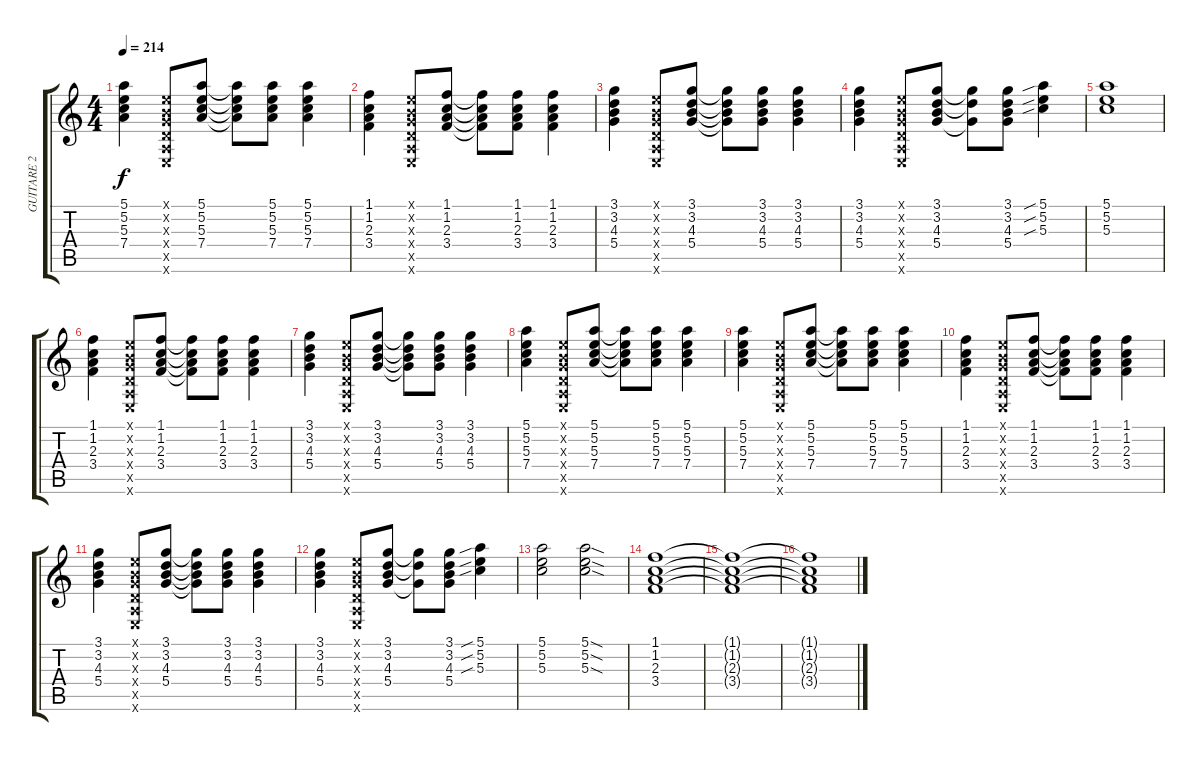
\track ("GUITARE 2" "GUITARE 2") {instrument overdrivenguitar}
\staff {score tabs}
\tuning (E4 B3 G3 D3 A2 E2) {hide}
\ts (4 4)
\tempo 214
\clef g2
\ks c
(5.1 5.2 5.3 7.4).4{dy f} (0.1{x} 0.2{x} 0.3{x} 0.4{x} 0.5{x} 0.6{x}).8 (5.1 5.2 5.3 7.4).8 (5.1{t} 5.2{t} 5.3{t} 7.4{t}).8 (5.1 5.2 5.3 7.4).8 (5.1 5.2 5.3 7.4).4 |
(1.1 1.2 2.3 3.4).4 (0.1{x} 0.2{x} 0.3{x} 0.4{x} 0.5{x} 0.6{x}).8 (1.1 1.2 2.3 3.4).8 (1.1{t} 1.2{t} 2.3{t} 3.4{t}).8 (1.1 1.2 2.3 3.4).8 (1.1 1.2 2.3 3.4).4 |
(3.1 3.2 4.3 5.4).4 (0.1{x} 0.2{x} 0.3{x} 0.4{x} 0.5{x} 0.6{x}).8 (3.1 3.2 4.3 5.4).8 (3.1{t} 3.2{t} 4.3{t} 5.4{t}).8 (3.1 3.2 4.3 5.4).8 (3.1 3.2 4.3 5.4).4 |
(3.1 3.2 4.3 5.4).4 (0.1{x} 0.2{x} 0.3{x} 0.4{x} 0.5{x} 0.6{x}).8 (3.1 3.2 4.3 5.4).8 (3.1{t} 3.2{t} 5.4{t}).8 (3.1 3.2 4.3 5.4).8 (5.1{sib} 5.2{sib} 5.3{sib}).4 |
(5.1 5.2 5.3).1 |
(1.1 1.2 2.3 3.4).4 (0.1{x} 0.2{x} 0.3{x} 0.4{x} 0.5{x} 0.6{x}).8 (1.1 1.2 2.3 3.4).8 (1.1{t} 1.2{t} 2.3{t} 3.4{t}).8 (1.1 1.2 2.3 3.4).8 (1.1 1.2 2.3 3.4).4 |
(3.1 3.2 4.3 5.4).4 (0.1{x} 0.2{x} 0.3{x} 0.4{x} 0.5{x} 0.6{x}).8 (3.1 3.2 4.3 5.4).8 (3.1{t} 3.2{t} 4.3{t} 5.4{t}).8 (3.1 3.2 4.3 5.4).8 (3.1 3.2 4.3 5.4).4 |
(5.1 5.2 5.3 7.4).4 (0.1{x} 0.2{x} 0.3{x} 0.4{x} 0.5{x} 0.6{x}).8 (5.1 5.2 5.3 7.4).8 (5.1{t} 5.2{t} 5.3{t} 7.4{t}).8 (5.1 5.2 5.3 7.4).8 (5.1 5.2 5.3 7.4).4 |
(5.1 5.2 5.3 7.4).4 (0.1{x} 0.2{x} 0.3{x} 0.4{x} 0.5{x} 0.6{x}).8 (5.1 5.2 5.3 7.4).8 (5.1{t} 5.2{t} 5.3{t} 7.4{t}).8 (5.1 5.2 5.3 7.4).8 (5.1 5.2 5.3 7.4).4 |
(1.1 1.2 2.3 3.4).4 (0.1{x} 0.2{x} 0.3{x} 0.4{x} 0.5{x} 0.6{x}).8 (1.1 1.2 2.3 3.4).8 (1.1{t} 1.2{t} 2.3{t} 3.4{t}).8 (1.1 1.2 2.3 3.4).8 (1.1 1.2 2.3 3.4).4 |
(3.1 3.2 4.3 5.4).4 (0.1{x} 0.2{x} 0.3{x} 0.4{x} 0.5{x} 0.6{x}).8 (3.1 3.2 4.3 5.4).8 (3.1{t} 3.2{t} 4.3{t} 5.4{t}).8 (3.1 3.2 4.3 5.4).8 (3.1 3.2 4.3 5.4).4 |
(3.1 3.2 4.3 5.4).4 (0.1{x} 0.2{x} 0.3{x} 0.4{x} 0.5{x} 0.6{x}).8 (3.1 3.2 4.3 5.4).8 (3.1{t} 3.2{t} 5.4{t}).8 (3.1 3.2 4.3 5.4).8 (5.1{sib} 5.2{sib} 5.3{sib}).4 |
(5.1 5.2 5.3).2 (5.1{sod} 5.2{sod} 5.3{sod}).2 |
(1.1 1.2 2.3 3.4).1 |
(1.1{t} 1.2{t} 2.3{t} 3.4{t}).1 |
(1.1{t} 1.2{t} 2.3{t} 3.4{t}).1
